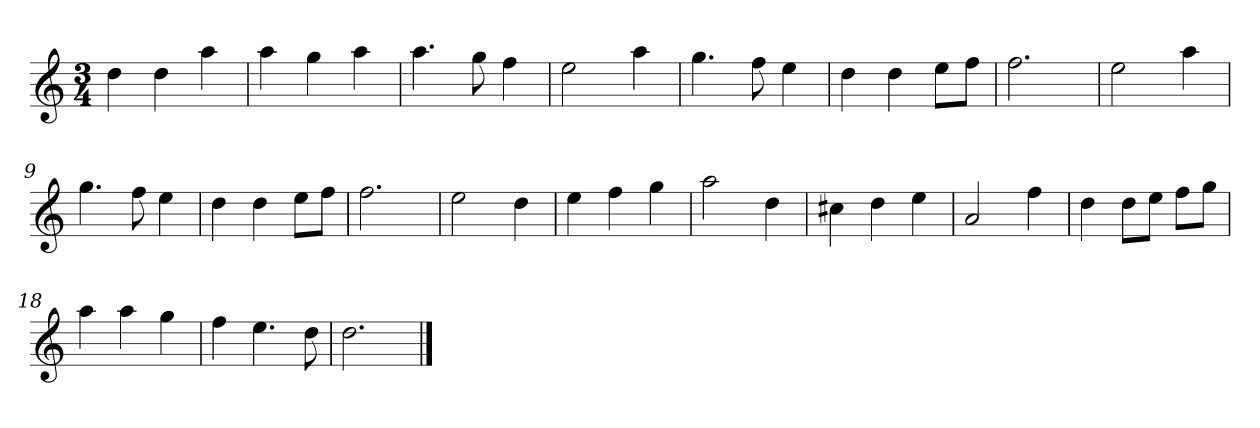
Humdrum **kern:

**kern
*part1
*staff1
*k[]
*M3/4
*MM120
=1
4dd
4dd
4aa
=2
4aa
4gg
4aa
=3
4.aa
8gg
4ff
=4
2ee
4aa
=5
4.gg
8ff
4ee
=6
4dd
4dd
8eeL
8ffJ
=7
2.ff
=8
2ee
4aa
=9
4.gg
8ff
4ee
=10
4dd
4dd
8eeL
8ffJ
=11
2.ff
=12
2ee
4dd
=13
4ee
4ff
4gg
=14
2aa
4dd
=15
4cc#X
4dd
4ee
=16
2a
4ff
=17
4dd
8ddL
8eeJ
8ffL
8ggJ
=18
4aa
4aa
4gg
=19
4ff
4.ee
8dd
=20
2.dd
==
*-
